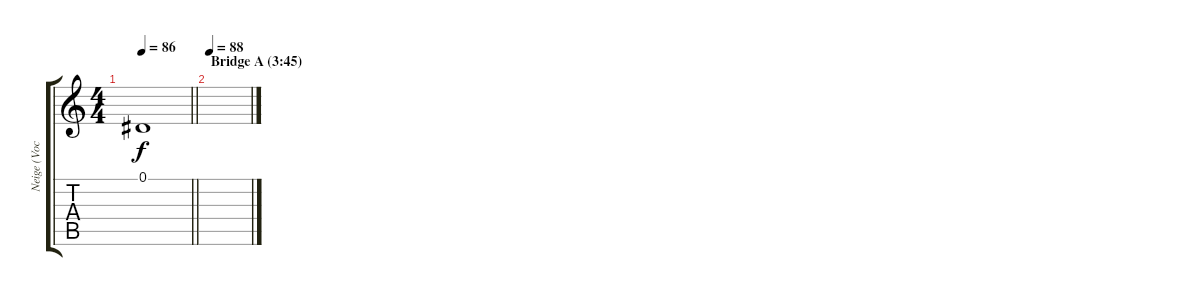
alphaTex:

\track ("Neige (Vocals)" "Neige (Voc") {instrument lead2sawtooth}
\staff {score tabs}
\tuning (Eb4 Bb3 Gb3 Db3 Ab2 Eb2) {hide}
\ts (4 4)
\tempo 86
\clef g2
\barLineRight lightlight
\ks c
0.1{t}.1{dy f} |
\section ("" "Bridge A (3:45)")
\tempo 88
